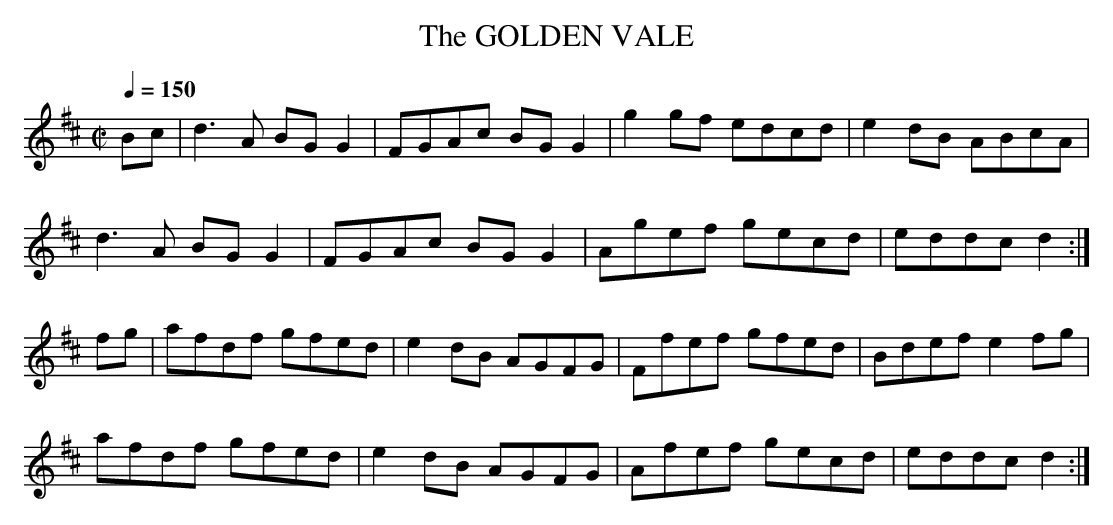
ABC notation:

X:1
T:GOLDEN VALE, The
Q:1/4=150
M:C|
L:1/8
K:D
Bc|d3A BGG2|FGAc BGG2|g2gf edcd|e2dB ABcA|
d3A BGG2|FGAc BG G2|Agef gecd|eddc d2:|
fg|afdf gfed|e2dB AGFG|Ffef gfed|Bdef e2fg|
afdf gfed|e2dB AGFG|Afef gecd|eddc d2:|
